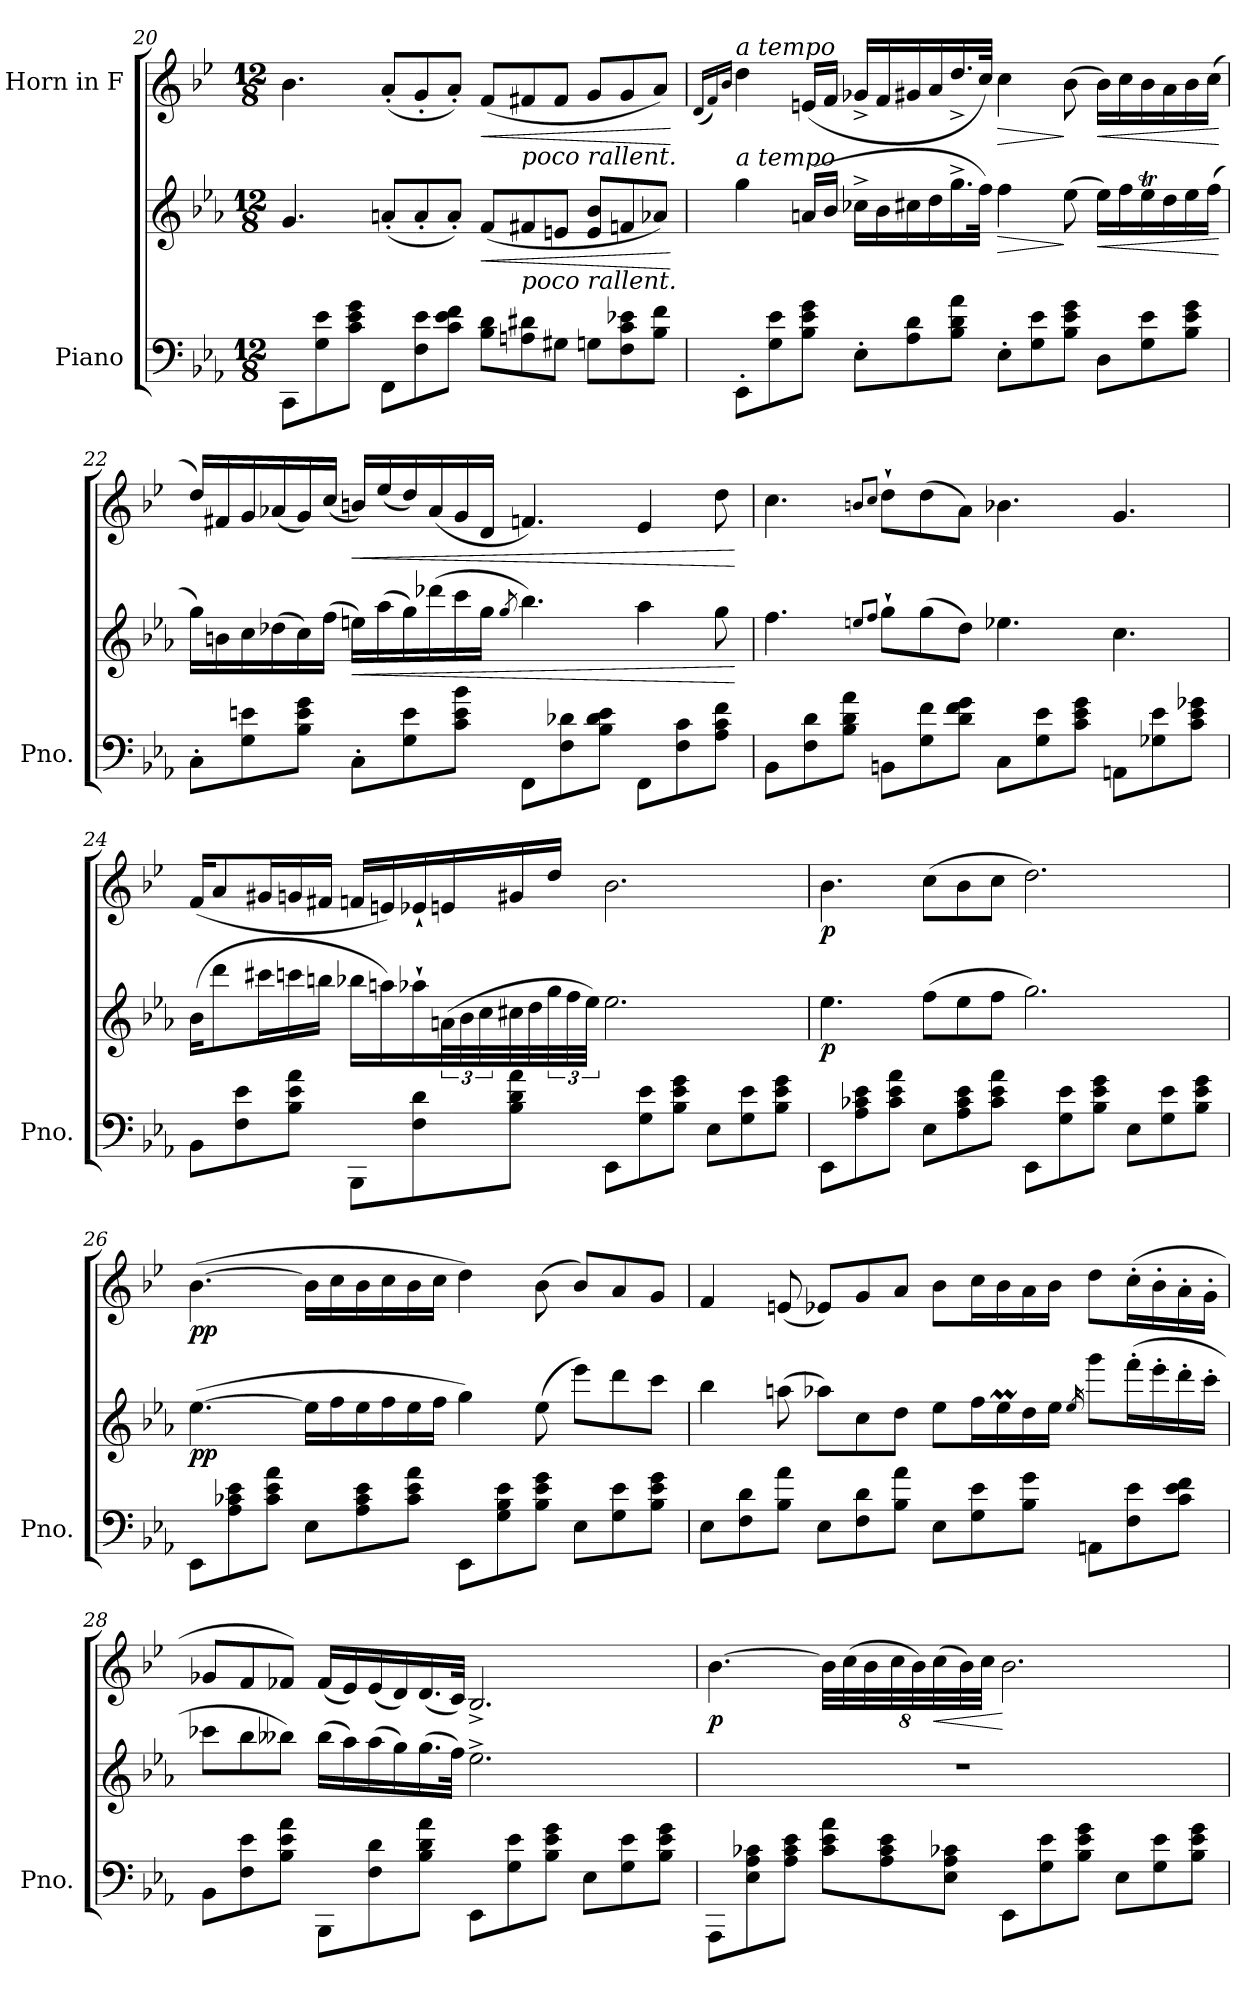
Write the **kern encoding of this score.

**kern	**kern	**dynam	**kern	**dynam
*part2	*part2	*part2	*part1	*part1
*staff3	*staff2	*staff2/3	*staff1	*staff1
*I"Piano	*	*	*I"Horn in F	*
*I'Pno.	*	*	*	*
*clefF4	*clefG2	*	*clefG2	*
*	*	*	*ITrd4c7	*
*k[b-e-a-]	*k[b-e-a-]	*	*k[b-e-a-]	*
*M12/8	*M12/8	*	*M12/8	*
=20	=20	=20	=20	=20
8CC\L	4.g/	.	4.e-\	.
8G\ 8e-\	.	.	.	.
8c\ 8e-\ 8g\J	.	.	.	.
8FF\L	(<8an'/L	.	(<8d'/L	.
8F\ 8e-\	8a'/	.	8c'/	.
8c\ 8e-\ 8f\J	8a'/J)	.	8d'/J)	.
!	!	!LO:HP:b	!	!LO:HP:b
8B-\ 8d\L	(<8f/L	<	(<8B-/L	<
!	!	!	!LO:TX:b:i:t=poco rallent.	!
!	!LO:TX:b:i:t=poco rallent.	!	!	!
8An\ 8d#X\	8f#X/	.	8Bn/	.
8G#X\J	8en/J	.	8B/J	.
8Gn\L	8e/ 8b-/L	.	8c/L	.
8F\ 8c\ 8e-X\	8fn/	.	8c/	.
8B-\ 8f\J	8a-X/J)	.	8d/J)	.
.	.	[	.	[
!!LO:LB:g=z
=21	=21	=21	=21	=21
.	.	.	(<16qG/LL	.
.	.	.	16qB-/)	.
.	.	.	16qe-/JJ	.
!	!	!	!LO:TX:a:i:t=a tempo	!
!	!LO:TX:a:i:t=a tempo	!	!	!
!	!	!LO:DY:b	!	!
!	!	!LO:DY:n=1:b	!	!LO:DY:b
!	!	!	!	!LO:DY:n=1:b
8EE-'\L	4gg\	fp other-dynamics	4g\	fp other-dynamics
8G\ 8e-\	.	.	.	.
8B-\ 8e-\ 8g\J	(>16an/LL	.	(<16An/LL	.
.	16b-/JJ	.	16B-/JJ	.
8E-'\L	16cc-X^\LL	.	16c-X^/LL	.
.	16b-\	.	16B-/	.
8A-\ 8d\	16cc#X\	.	16c#X/	.
.	16dd\	.	16d/	.
8B-\ 8d\ 8a-\J	16.gg^\	.	16.g^/	.
.	32ff\JJk)	.	32f/JJk)	.
!	!	!LO:HP:b	!	!LO:HP:b
8E-'\L	4ff\	>	4f\	>
8G\ 8e-\	.	.	.	.
8B-\ 8e-\ 8g\J	(>8ee-\	]	(>8e-\	]
!	!	!LO:HP:b	!	!LO:HP:b
8D\L	16ee-\LL)	<	16e-\LL)	<
.	16ff\	.	16f\	.
8G\ 8e-\	16ee-T\	.	16e-\	.
.	16dd\	.	16d\	.
8B-\ 8e-\ 8g\J	16ee-\	.	16e-\	.
.	(>16ff\JJ	.	(>16f\JJ	.
.	.	[	.	[
!!LO:LB:g=z
=22	=22	=22	=22	=22
8C'\L	16gg\LL)	.	16g/LL)	.
.	16bn\	.	16Bn/	.
8G\ 8en\	16cc\	.	16c/	.
.	(>16dd-X\	.	(<16d-X/	.
8B-\ 8e\ 8g\J	16cc\)	.	16c/)	.
.	(>16ff\JJ	.	(<16f/JJ	.
!	!	!LO:HP:b	!	!LO:HP:b
8C'\L	16een\LL)	<	16en/LL)	<
.	(>16aa-\	.	(<16a-/	.
8G\ 8e\	16gg\)	.	16g/)	.
.	(>16ddd-X\	.	(<16d-/	.
8c\ 8e\ 8b-\J	16ccc\	.	16c/	.
.	16gg\JJ	.	16G/JJ	.
.	8qgg/	.	.	.
8FF\L	4.bb-\)	.	4.B-X/)	.
8F\ 8d-X\	.	.	.	.
8B-\ 8d-\ 8e\J	.	.	.	.
8FF\L	4aa-\	.	4A-/	.
8F\ 8c\	.	.	.	.
8A-\ 8c\ 8f\J	8gg\	.	8g\	.
.	.	[	.	[
!!LO:PB:g=z
=23	=23	=23	=23	=23
8BB-\L	4.ff\	.	4.f\	.
8F\ 8d\	.	.	.	.
8B-\ 8d\ 8a-\J	.	.	.	.
.	8qeen/L	.	8qen/L	.
.	8qff/J	.	8qf/J	.
8BBn\L	8gg`\L	.	8g`\L	.
8G\ 8f\	(>8gg\	.	(>8g\	.
8d\ 8f\ 8g\J	8dd\J)	.	8d\J)	.
8C\L	4.ee-X\	.	4.e-X\	.
8G\ 8e-\	.	.	.	.
8c\ 8e-\ 8g\J	.	.	.	.
8AAn\L	4.cc\	.	4.c/	.
8G-X\ 8e-\	.	.	.	.
8c\ 8e-\ 8g-X\J	.	.	.	.
!!LO:LB:g=z
=24	=24	=24	=24	=24
8BB-\L	(>16b-\KL	.	(<16B-/KL	.
.	8ddd\	.	8d/	.
8F\ 8e-\	.	.	.	.
.	16ccc#X\L	.	16c#X/L	.
8B-\ 8e-\ 8a-\J	16cccn\	.	16cn/	.
.	16bbn\JJ	.	16Bn/JJ	.
8BBB-\L	16bb-X\LL	.	16B-X/LL	.
.	16aan\)	.	16An/)	.
8F\ 8d\	16aa-X`\	.	16A-X`/	.
.	(>48an\L	.	16An/	.
.	48b-\	.	.	.
.	48cc\	.	.	.
8B-\ 8d\ 8a-\J	32cc#X\	.	16c#X/	.
.	32dd\	.	.	.
.	48gg\	.	16g/JJ	.
.	48ff\	.	.	.
.	48ee-\JJJ)	.	.	.
8EE-\L	2.ee-\	.	2.e-\	.
8G\ 8e-\	.	.	.	.
8B-\ 8e-\ 8g\J	.	.	.	.
8E-\L	.	.	.	.
8G\ 8e-\	.	.	.	.
8B-\ 8e-\ 8g\J	.	.	.	.
!!LO:LB:g=z
=25	=25	=25	=25	=25
!	!	!LO:DY:b	!	!LO:DY:b
8EE-\L	4.ee-\	p	4.e-\	p
8A-\ 8c-X\ 8e-\	.	.	.	.
8c-\ 8e-\ 8a-\J	.	.	.	.
8E-\L	(>8ff\L	.	(>8f\L	.
8A-\ 8c-\ 8e-\	8ee-\	.	8e-\	.
8c-\ 8e-\ 8a-\J	8ff\J	.	8f\J	.
8EE-\L	2.gg\)	.	2.g\)	.
8G\ 8e-\	.	.	.	.
8B-\ 8e-\ 8g\J	.	.	.	.
8E-\L	.	.	.	.
8G\ 8e-\	.	.	.	.
8B-\ 8e-\ 8g\J	.	.	.	.
=26	=26	=26	=26	=26
!	!	!LO:DY:b	!	!LO:DY:b
8EE-\L	(>[4.ee-\	pp	(>[4.e-\	pp
8A-\ 8c-X\ 8e-\	.	.	.	.
8c-\ 8e-\ 8a-\J	.	.	.	.
8E-\L	16ee-\LL]	.	16e-\LL]	.
.	16ff\	.	16f\	.
8A-\ 8c-\ 8e-\	16ee-\	.	16e-\	.
.	16ff\	.	16f\	.
8c-\ 8e-\ 8a-\J	16ee-\	.	16e-\	.
.	16ff\JJ	.	16f\JJ	.
8EE-\L	4gg\)	.	4g\)	.
8G\ 8B-\ 8e-\	.	.	.	.
8B-\ 8e-\ 8g\J	(>8ee-\	.	(>8e-\	.
8E-\L	8eee-\L)	.	8e-/L)	.
8G\ 8e-\	8ddd\	.	8d/	.
8B-\ 8e-\ 8g\J	8ccc\J	.	8c/J	.
!!LO:PB:g=z
=27	=27	=27	=27	=27
8E-\L	4bb-\	.	4B-/	.
8F\ 8d\	.	.	.	.
8B-\ 8a-\J	(>8aan\	.	(<8An/	.
8E-\L	8aa-X\L)	.	8A-X/L)	.
8F\ 8d\	8cc\	.	8c/	.
8B-\ 8a-\J	8dd\J	.	8d/J	.
8E-\L	8ee-\L	.	8e-\L	.
8G\ 8e-\	16ff\L	.	16f\L	.
.	16ee-M\	.	16e-\	.
8B-\ 8g\J	16dd\	.	16d\	.
.	16ee-\JJ	.	16e-\JJ	.
.	16qee-/	.	.	.
8AAn\L	8ggg\L	.	8g\L	.
8F\ 8e-\	(>16fff'\L	.	(>16f'\L	.
.	16eee-'\	.	16e-'\	.
8c\ 8e-\ 8f\J	16ddd'\	.	16d'\	.
.	16ccc'\JJ	.	16c'\JJ	.
=28	=28	=28	=28	=28
8BB-\L	8ccc-X\L	.	8c-X/L	.
8F\ 8e-\	8bb-\	.	8B-/	.
8B-\ 8e-\ 8a-\J	8bb--X\J)	.	8B--X/J)	.
8BBB-\L	(>16bb--\LL	.	(<16B--/LL	.
.	16aa-\)	.	16A-/)	.
8F\ 8d\	(>16aa-\	.	(<16A-/	.
.	16gg\)	.	16G/)	.
8B-\ 8d\ 8a-\J	(>16.gg\	.	(<16.G/	.
.	32ff\JJk)	.	32F/JJk)	.
8EE-\L	2.ee-^\	.	2.E-^/	.
8G\ 8e-\	.	.	.	.
8B-\ 8e-\ 8g\J	.	.	.	.
8E-\L	.	.	.	.
8G\ 8e-\	.	.	.	.
8B-\ 8e-\ 8g\J	.	.	.	.
!!LO:LB:g=z
=29	=29	=29	=29	=29
!	!	!	!	!LO:DY:b
8AAA-\L	1.r	.	[4.e-\	p
8E-\ 8A-\ 8c-X\	.	.	.	.
8A-\ 8c-\ 8e-\J	.	.	.	.
8c-\ 8e-\ 8a-\L	.	.	64%3e-\LL]	.
.	.	.	(>64%3f\	.
.	.	.	64%3e-\	.
8A-\ 8c-\ 8e-\	.	.	.	.
.	.	.	64%3f\	.
.	.	.	64%3e-\)	.
!	!	!	!	!LO:HP:b
.	.	.	(>64%3f\	<
8E-\ 8A-\ 8c-X\J	.	.	.	.
.	.	.	64%3e-\)	.
.	.	.	64%3f\JJ	.
8EE-\L	.	.	2.e-\	[
8G\ 8e-\	.	.	.	.
8B-\ 8e-\ 8g\J	.	.	.	.
8E-\L	.	.	.	.
8G\ 8e-\	.	.	.	.
8B-\ 8e-\ 8g\J	.	.	.	.
=	=	=	=	=
*-	*-	*-	*-	*-
